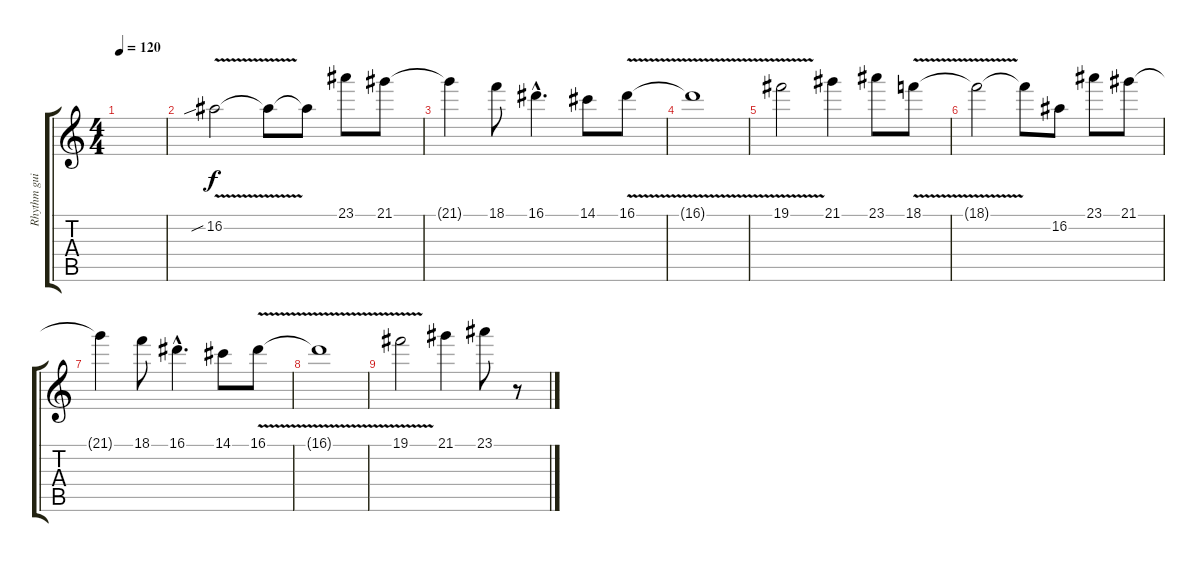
\track ("Rhythm guitar I" "Rhythm gui") {instrument distortionguitar}
\staff {score tabs}
\tuning (B3 Gb3 D3 A2 E2 B1) {hide}
\ts (4 4)
\tempo 120
\clef g2
\ks c
|
16.2{v sib}.2 16.2{t}.8 16.2{t}.8 23.1.8 21.1.8 |
21.1{t}.4 18.1.8 16.1{hac}.4{d} 14.1.8 16.1{v}.8 |
16.1{t}.1 |
19.1{v}.2 21.1.4 23.1.8 18.1{v}.8 |
18.1{t}.2 18.1{t}.8 16.2.8 23.1.8 21.1.8 |
21.1{t}.4 18.1.8 16.1{hac}.4{d} 14.1.8 16.1{v}.8 |
16.1{t}.1 |
19.1{v}.2 21.1.4 23.1.8 r.8
